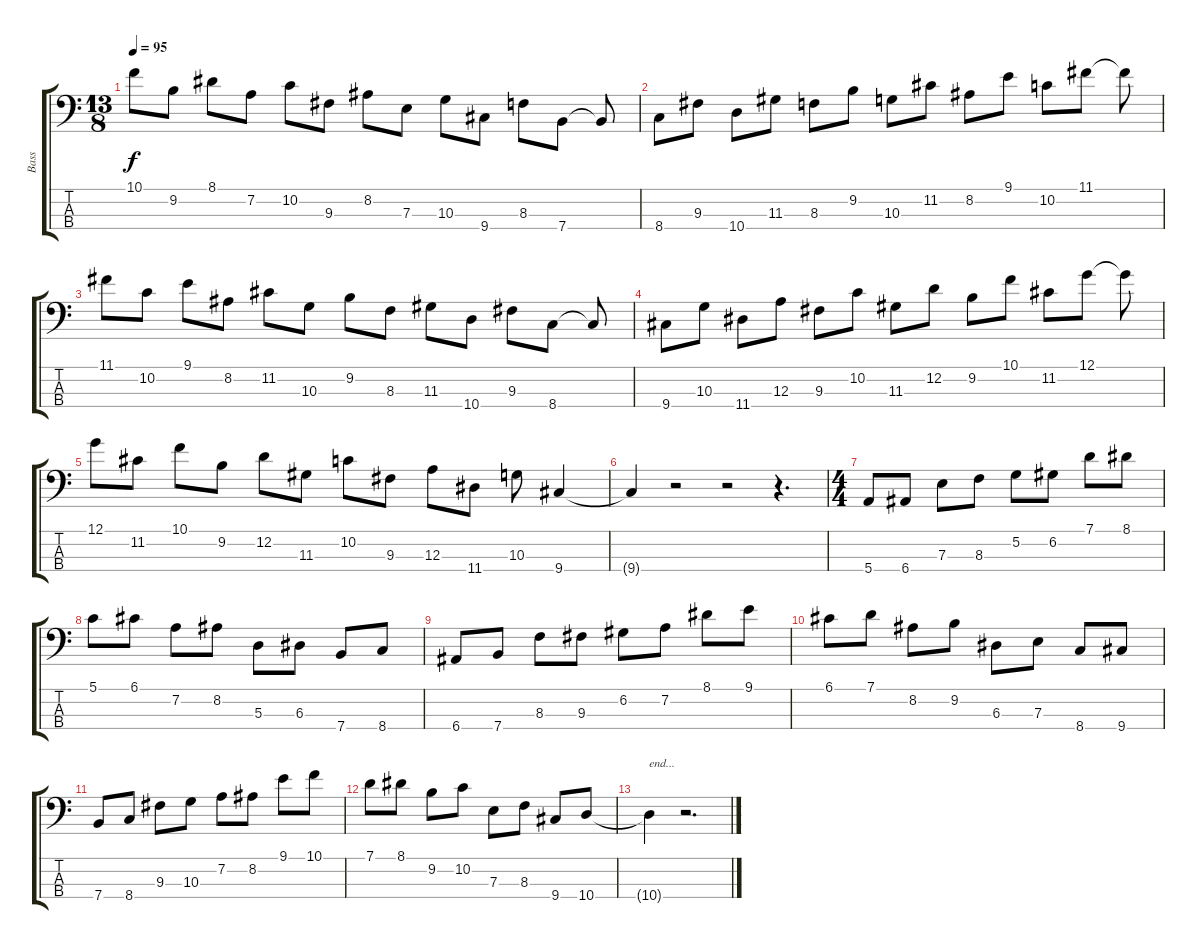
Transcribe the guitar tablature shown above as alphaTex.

\track ("Bass" "Bass") {instrument electricbassfinger}
\staff {score tabs}
\tuning (G2 D2 A1 E1) {hide}
\ts (13 8)
\tempo 95
\clef f4
\ks c
10.1.8{dy f} 9.2.8 8.1.8 7.2.8 10.2.8 9.3.8 8.2.8 7.3.8 10.3.8 9.4.8 8.3.8 7.4.8 7.4{t}.8 |
8.4.8 9.3.8 10.4.8 11.3.8 8.3.8 9.2.8 10.3.8 11.2.8 8.2.8 9.1.8 10.2.8 11.1.8 11.1{t}.8 |
11.1.8 10.2.8 9.1.8 8.2.8 11.2.8 10.3.8 9.2.8 8.3.8 11.3.8 10.4.8 9.3.8 8.4.8 8.4{t}.8 |
9.4.8 10.3.8 11.4.8 12.3.8 9.3.8 10.2.8 11.3.8 12.2.8 9.2.8 10.1.8 11.2.8 12.1.8 12.1{t}.8 |
12.1.8 11.2.8 10.1.8 9.2.8 12.2.8 11.3.8 10.2.8 9.3.8 12.3.8 11.4.8 10.3.8 9.4.4 |
9.4{t}.4 r.2 r.2 r.4{d} |
\ts (4 4)
5.4.8 6.4.8 7.3.8 8.3.8 5.2.8 6.2.8 7.1.8 8.1.8 |
5.1.8 6.1.8 7.2.8 8.2.8 5.3.8 6.3.8 7.4.8 8.4.8 |
6.4.8 7.4.8 8.3.8 9.3.8 6.2.8 7.2.8 8.1.8 9.1.8 |
6.1.8 7.1.8 8.2.8 9.2.8 6.3.8 7.3.8 8.4.8 9.4.8 |
7.4.8 8.4.8 9.3.8 10.3.8 7.2.8 8.2.8 9.1.8 10.1.8 |
7.1.8 8.1.8 9.2.8 10.2.8 7.3.8 8.3.8 9.4.8 10.4.8 |
10.4{t}.4{txt "end..."} r.2{d}
